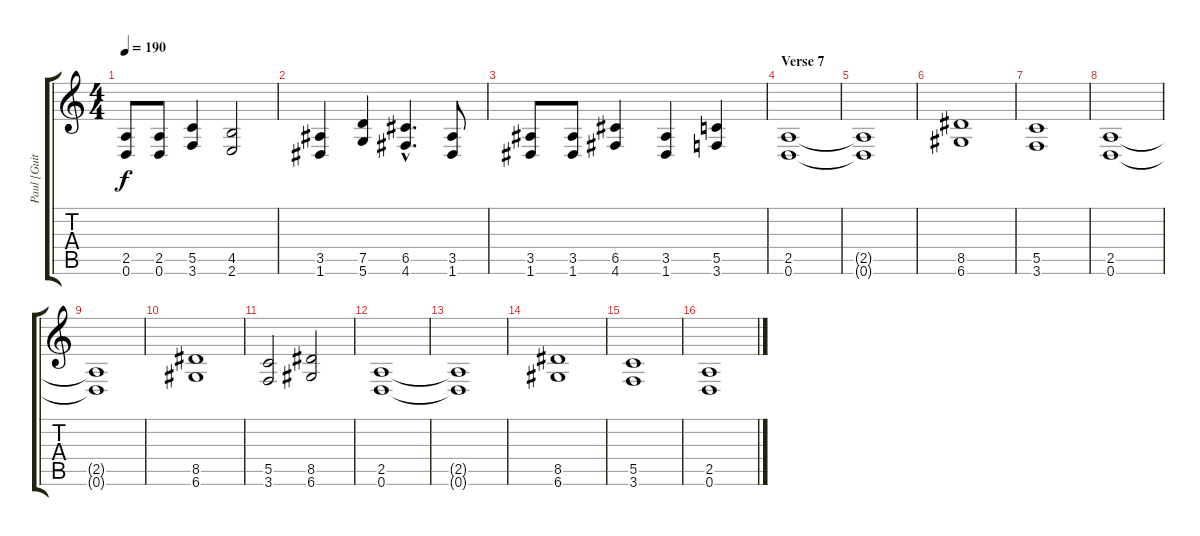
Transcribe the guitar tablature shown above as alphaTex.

\track ("Paul [Guitar]" "Paul [Guit") {instrument distortionguitar}
\staff {score tabs}
\tuning (D4 A3 F3 C3 G2 D2) {hide}
\ts (4 4)
\tempo 190
\clef g2
\ks c
(2.5 0.6).8{dy f} (2.5 0.6).8 (5.5 3.6).4 (4.5 2.6).2 |
(3.5 1.6).4 (7.5 5.6).4 (6.5{hac} 4.6{hac}).4{d} (3.5 1.6).8 |
(3.5 1.6).8 (3.5 1.6).8 (6.5 4.6).4 (3.5 1.6).4 (5.5 3.6).4 |
\section ("" "Verse 7")
(2.5 0.6).1 |
(2.5{t} 0.6{t}).1 |
(8.5 6.6).1 |
(5.5 3.6).1 |
(2.5 0.6).1 |
(2.5{t} 0.6{t}).1 |
(8.5 6.6).1 |
(5.5 3.6).2 (8.5 6.6).2 |
(2.5 0.6).1 |
(2.5{t} 0.6{t}).1 |
(8.5 6.6).1 |
(5.5 3.6).1 |
(2.5 0.6).1
